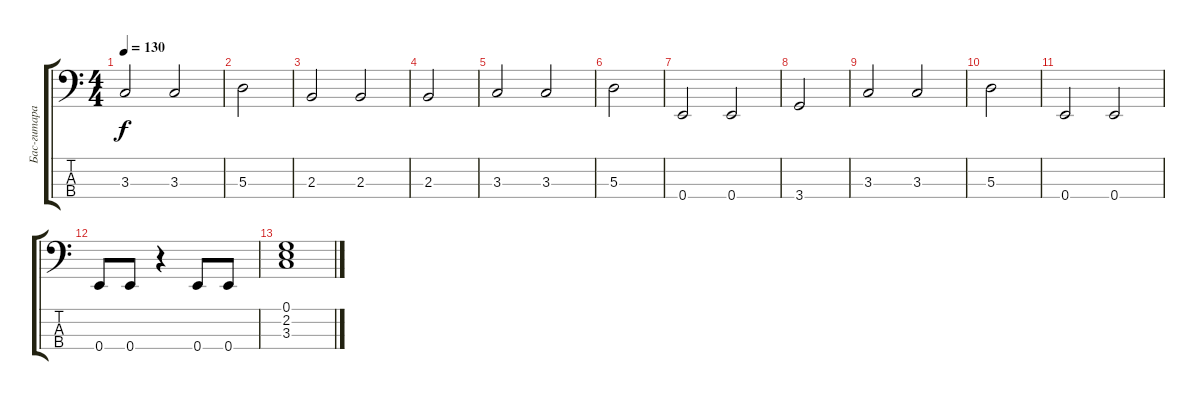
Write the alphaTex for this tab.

\track ("Бас-гитара" "Бас-гитара") {instrument electricbasspick}
\staff {score tabs}
\tuning (G2 D2 A1 E1) {hide}
\ts (4 4)
\tempo 130
\clef f4
\ks c
3.3.2{dy f} 3.3.2 |
5.3.2 |
2.3.2 2.3.2 |
2.3.2 |
3.3.2 3.3.2 |
5.3.2 |
0.4.2 0.4.2 |
3.4.2 |
3.3.2 3.3.2 |
5.3.2 |
0.4.2 0.4.2 |
0.4.8 0.4.8 r.4 0.4.8 0.4.8 |
(0.1 2.2 3.3).1
